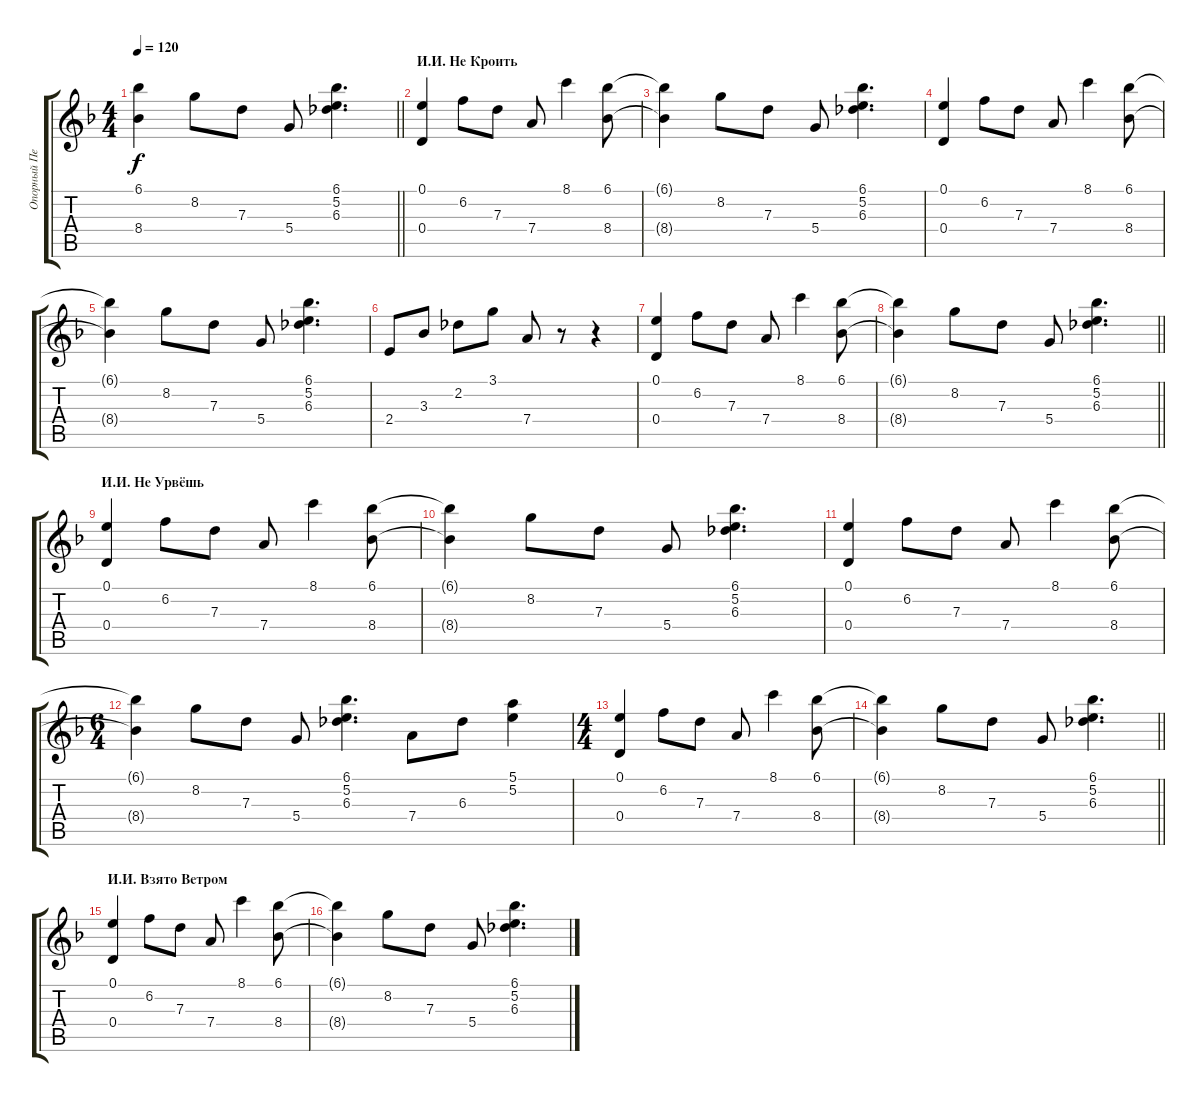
\track ("Опорный Перебор" "Опорный Пе") {instrument acousticguitarsteel}
\staff {score tabs}
\tuning (E4 B3 G3 D3 A2 E2) {hide}
\ts (4 4)
\tempo 120
\clef g2
\barLineRight lightlight
\ks dminor
(6.1{t} 8.4{t}).4{dy f} 8.2.8 7.3.8 5.4.8 (6.1 5.2 6.3).4{d} |
\section ("" "И.И. Не Кроить")
(0.1 0.4).4 6.2.8 7.3.8 7.4.8 8.1.4 (6.1 8.4).8 |
(6.1{t} 8.4{t}).4 8.2.8 7.3.8 5.4.8 (6.1 5.2 6.3).4{d} |
(0.1 0.4).4 6.2.8 7.3.8 7.4.8 8.1.4 (6.1 8.4).8 |
(6.1{t} 8.4{t}).4 8.2.8 7.3.8 5.4.8 (6.1 5.2 6.3).4{d} |
2.4.8 3.3.8 2.2.8 3.1.8 7.4.8 r.8 r.4 |
(0.1 0.4).4 6.2.8 7.3.8 7.4.8 8.1.4 (6.1 8.4).8 |
\barLineRight lightlight
(6.1{t} 8.4{t}).4 8.2.8 7.3.8 5.4.8 (6.1 5.2 6.3).4{d} |
\section ("" "И.И. Не Урвёшь")
(0.1 0.4).4 6.2.8 7.3.8 7.4.8 8.1.4 (6.1 8.4).8 |
(6.1{t} 8.4{t}).4 8.2.8 7.3.8 5.4.8 (6.1 5.2 6.3).4{d} |
(0.1 0.4).4 6.2.8 7.3.8 7.4.8 8.1.4 (6.1 8.4).8 |
\ts (6 4)
(6.1{t} 8.4{t}).4 8.2.8 7.3.8 5.4.8 (6.1 5.2 6.3).4{d} 7.4.8 6.3.8 (5.1 5.2).4 |
\ts (4 4)
(0.1 0.4).4 6.2.8 7.3.8 7.4.8 8.1.4 (6.1 8.4).8 |
\barLineRight lightlight
(6.1{t} 8.4{t}).4 8.2.8 7.3.8 5.4.8 (6.1 5.2 6.3).4{d} |
\section ("" "И.И. Взято Ветром")
(0.1 0.4).4 6.2.8 7.3.8 7.4.8 8.1.4 (6.1 8.4).8 |
(6.1{t} 8.4{t}).4 8.2.8 7.3.8 5.4.8 (6.1 5.2 6.3).4{d}
